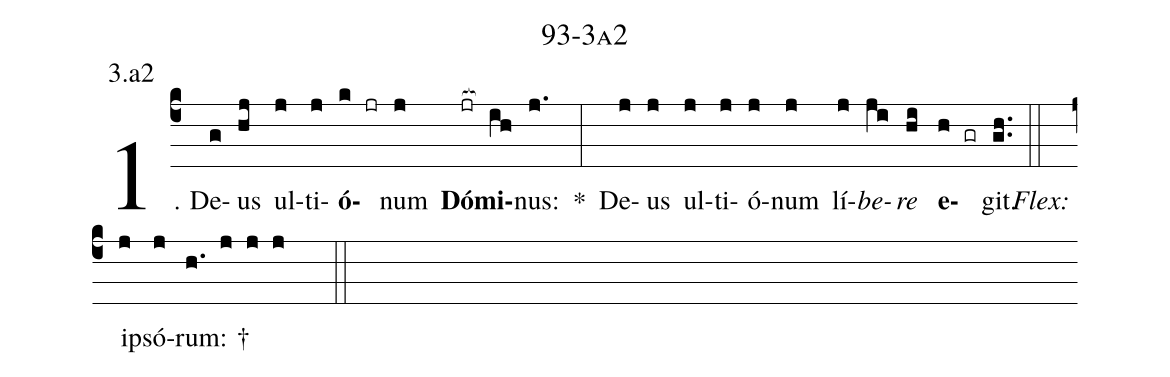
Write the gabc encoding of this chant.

name: 93-3a2;
annotation: 3.a2;
%%
(c4)1. De(g)us(hj) ul(j)ti(j)<b>ó</b>(k jr)num(j) <b>Dó</b>(jr[ocb:1{])<b>mi</b>(ih[ocb:0}])nus:(j.) *(:) De(j)us(j) ul(j)ti(j)ó(j)num(j) lí(j)<i>be</i>(ji)<i>re</i>(hi) <b>e</b>(h gr)git.(gh..) (::)
<i>Flex:</i>()  ip(j)só(j)rum: †(h. j j j  ::)
